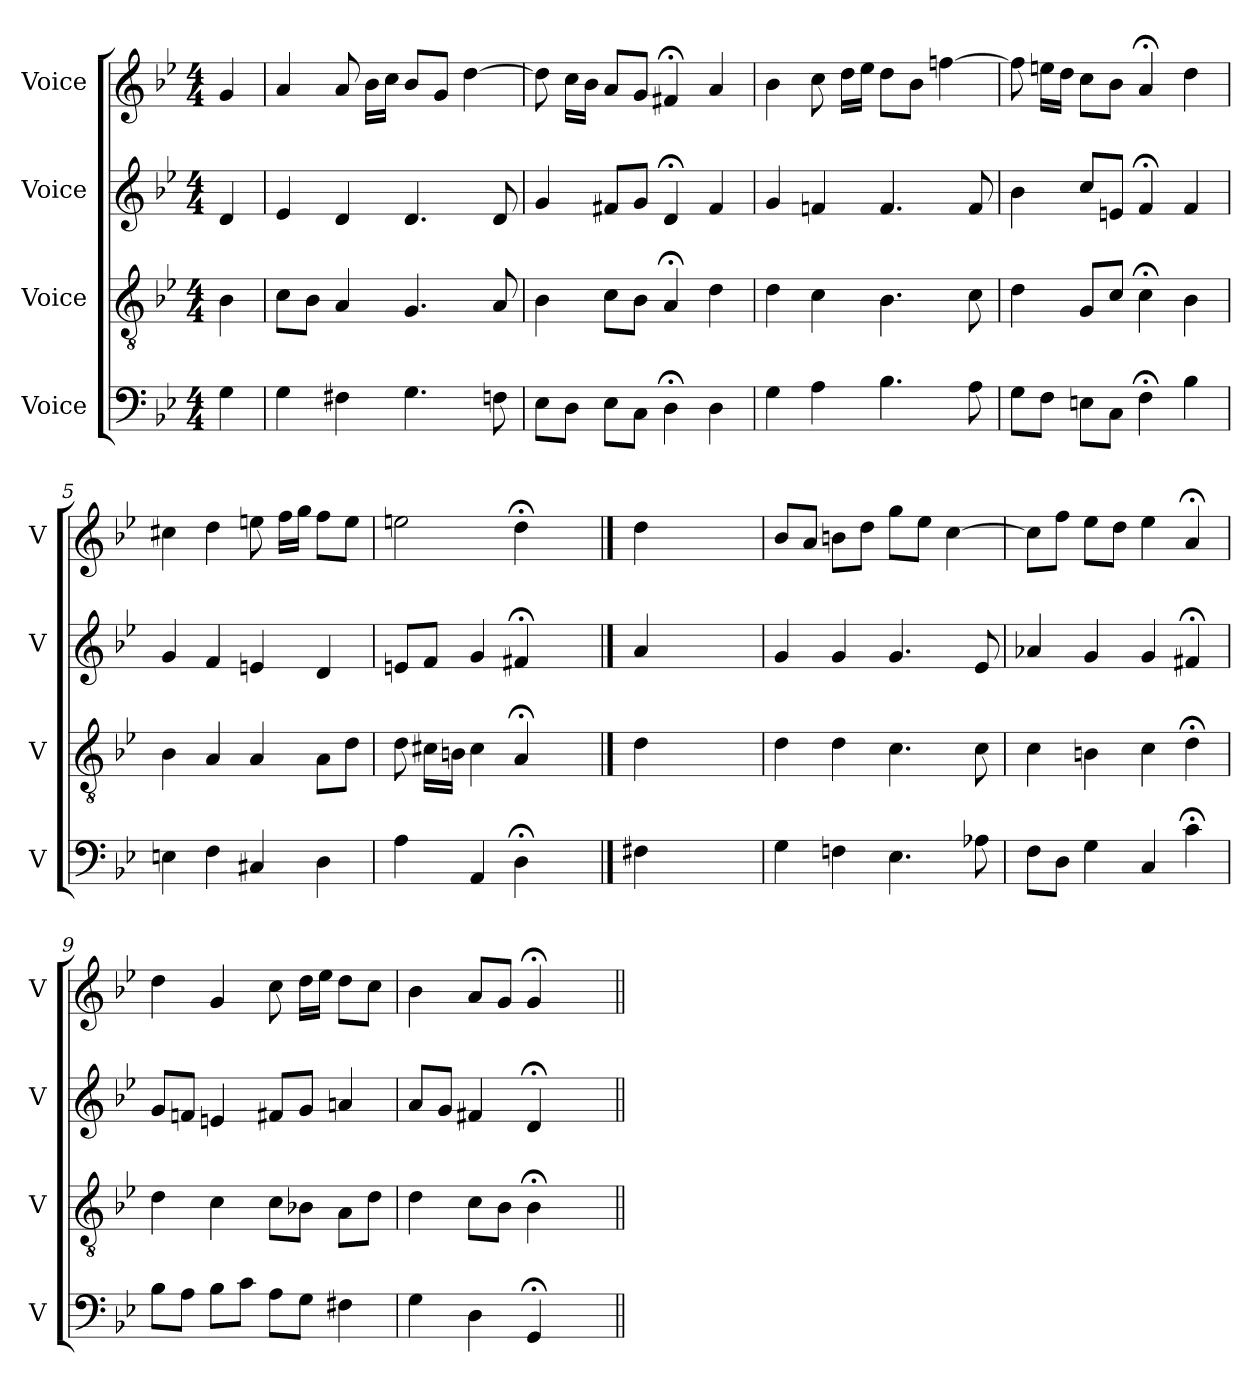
**kern	**kern	**kern	**kern
*part4	*part3	*part2	*part1
*staff4	*staff3	*staff2	*staff1
*I"Voice	*I"Voice	*I"Voice	*I"Voice
*I'V	*I'V	*I'V	*I'V
*clefF4	*clefGv2	*clefG2	*clefG2
*k[b-e-]	*k[b-e-]	*k[b-e-]	*k[b-e-]
*M4/4	*M4/4	*M4/4	*M4/4
*MM100	*MM100	*MM100	*MM100
=	=	=	=
4G\	4B-\	4d/	4g/
=1	=1	=1	=1
4G\	8c\L	4e-/	4a/
.	8B-\J	.	.
4F#X\	4A/	4d/	8a/
.	.	.	16b-\LL
.	.	.	16cc\JJ
4.G\	4.G/	4.d/	8b-/L
.	.	.	8g/J
.	.	.	[4dd\
8Fn\	8A/	8d/	.
=2	=2	=2	=2
8E-\L	4B-\	4g/	8dd\]
8D\J	.	.	16cc\LL
.	.	.	16b-\JJ
8E-\L	8c\L	8f#X/L	8a/L
8C\J	8B-\J	8g/J	8g/J
4D;\	4A;/	4d;/	4f#X;/
4D\	4d\	4f#/	4a/
=3	=3	=3	=3
4G\	4d\	4g/	4b-\
4A\	4c\	4fn/	8cc\
.	.	.	16dd\LL
.	.	.	16ee-\JJ
4.B-\	4.B-\	4.f/	8dd\L
.	.	.	8b-\J
.	.	.	[4ffn\
8A\	8c\	8f/	.
=4	=4	=4	=4
8G\L	4d\	4b-\	8ff\]
8F\J	.	.	16een\LL
.	.	.	16dd\JJ
8En\L	8G/L	8cc/L	8cc\L
8C\J	8c/J	8en/J	8b-\J
4F;\	4c;\	4f;/	4a;/
4B-\	4B-\	4f/	4dd\
!!LO:LB:g=z
=5	=5	=5	=5
4En\	4B-\	4g/	4cc#X\
4F\	4A/	4f/	4dd\
4C#X/	4A/	4en/	8een\
.	.	.	16ff\LL
.	.	.	16gg\JJ
4D\	8A\L	4d/	8ff\L
.	8d\J	.	8ee\J
=6	=6	=6	=6
4A\	8d\	8en/L	2een\
.	16c#X\LL	8f/J	.
.	16Bn\JJ	.	.
4AA/	4c#\	4g/	.
4D;\	4A;/	4f#X;/	4dd;\
4ryy	4ryy	4ryy	4ryy
==	==	==	==
4F#X\	4d\	4a/	4dd\
2.ryy	2.ryy	2.ryy	2.ryy
=7	=7	=7	=7
4G\	4d\	4g/	8b-/L
.	.	.	8a/J
4Fn\	4d\	4g/	8bn\L
.	.	.	8dd\J
4.E-\	4.c\	4.g/	8gg\L
.	.	.	8ee-\J
.	.	.	[4cc\
8A-X\	8c\	8e-/	.
=8	=8	=8	=8
8F\L	4c\	4a-X/	8cc\L]
8D\J	.	.	8ff\J
4G\	4Bn\	4g/	8ee-\L
.	.	.	8dd\J
4C/	4c\	4g/	4ee-\
4c;\	4d;\	4f#X;/	4a;/
!!LO:LB:g=z
=9	=9	=9	=9
8B-\L	4d\	8g/L	4dd\
8A\J	.	8fn/J	.
8B-\L	4c\	4en/	4g/
8c\J	.	.	.
8A\L	8c\L	8f#X/L	8cc\
8G\J	8B-X\J	8g/J	16dd\LL
.	.	.	16ee-\JJ
4F#X\	8A\L	4an/	8dd\L
.	8d\J	.	8cc\J
=10	=10	=10	=10
4G\	4d\	8a/L	4b-\
.	.	8g/J	.
4D\	8c\L	4f#X/	8a/L
.	8B-\J	.	8g/J
4GG;/	4B-;\	4d;/	4g;/
4ryy	4ryy	4ryy	4ryy
=||	=||	=||	=||
*-	*-	*-	*-
